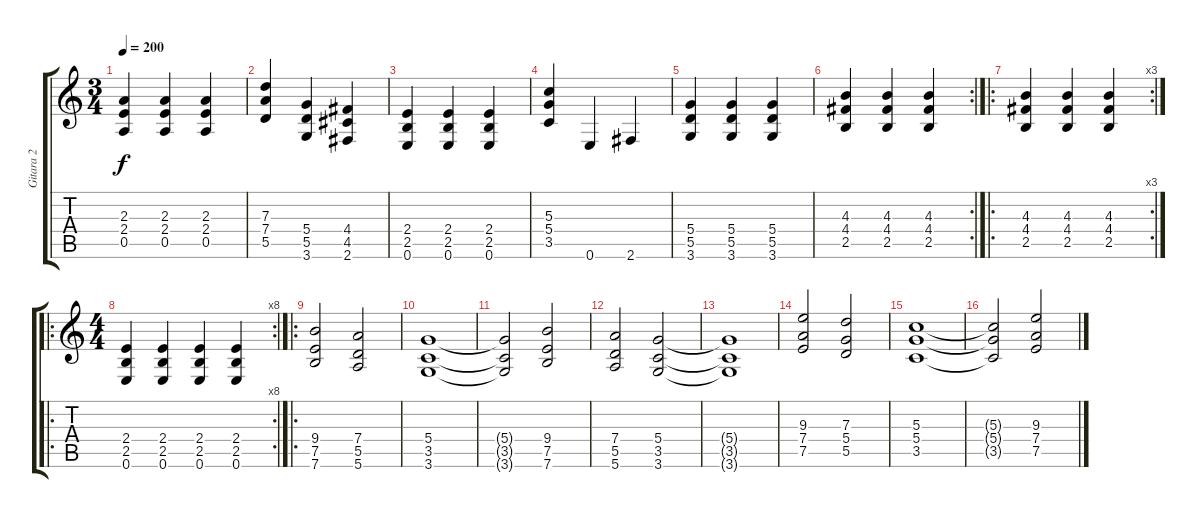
\track ("Gitara 2" "Gitara 2") {instrument distortionguitar}
\staff {score tabs}
\tuning (E4 B3 G3 D3 A2 E2) {hide}
\ts (3 4)
\tempo 200
\clef g2
\ks c
(2.3 2.4 0.5).4{dy f} (2.3 2.4 0.5).4 (2.3 2.4 0.5).4 |
(7.3 7.4 5.5).4 (5.4 5.5 3.6).4 (4.4 4.5 2.6).4 |
(2.4 2.5 0.6).4 (2.4 2.5 0.6).4 (2.4 2.5 0.6).4 |
(5.3 5.4 3.5).4 0.6.4 2.6.4 |
(5.4 5.5 3.6).4 (5.4 5.5 3.6).4 (5.4 5.5 3.6).4 |
\rc 2
(4.3 4.4 2.5).4 (4.3 4.4 2.5).4 (4.3 4.4 2.5).4 |
\ro
\rc 3
(4.3 4.4 2.5).4 (4.3 4.4 2.5).4 (4.3 4.4 2.5).4 |
\ro
\rc 8
\ts (4 4)
(2.4 2.5 0.6).4 (2.4 2.5 0.6).4 (2.4 2.5 0.6).4 (2.4 2.5 0.6).4 |
\ro
(9.4 7.5 7.6).2 (7.4 5.5 5.6).2 |
(5.4 3.5 3.6).1 |
(5.4{t} 3.5{t} 3.6{t}).2 (9.4 7.5 7.6).2 |
(7.4 5.5 5.6).2 (5.4 3.5 3.6).2 |
(5.4{t} 3.5{t} 3.6{t}).1 |
(9.3 7.4 7.5).2 (7.3 5.4 5.5).2 |
(5.3 5.4 3.5).1 |
(5.3{t} 5.4{t} 3.5{t}).2 (9.3 7.4 7.5).2
